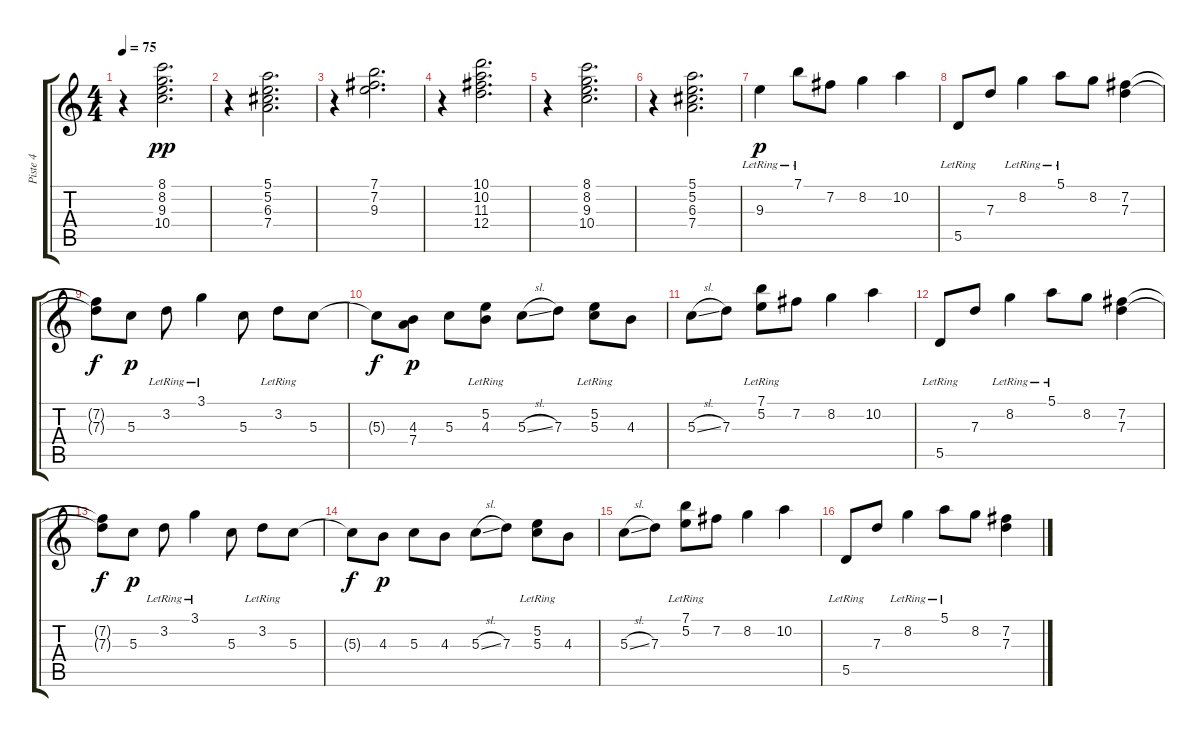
\track ("Piste 4" "Piste 4") {instrument overdrivenguitar}
\staff {score tabs}
\tuning (E4 B3 G3 D3 A2 E2) {hide}
\ts (4 4)
\tempo 75
\clef g2
\ks c
r.4{dy pp} (8.1 8.2 9.3 10.4).2{d} |
r.4 (5.1 5.2 6.3 7.4).2{d} |
r.4 (7.1 7.2 9.3).2{d} |
r.4 (10.1 10.2 11.3 12.4).2{d} |
r.4 (8.1 8.2 9.3 10.4).2{d} |
r.4 (5.1 5.2 6.3 7.4).2{d} |
9.3{lr}.4{dy p} 7.1{lr}.8 7.2.8 8.2.4 10.2.4 |
5.5{lr}.8 7.3.8 8.2{lr}.4 5.1{lr}.8 8.2.8 (7.2 7.3).4 |
(7.2{t} 7.3{t}).8{dy f} 5.3.8{dy p} 3.2{lr}.8 3.1{lr}.4 5.3.8 3.2{lr}.8 5.3.8 |
5.3{t}.8{dy f} (4.3 7.4).8{dy p} 5.3.8 (5.2{lr} 4.3).8 5.3{sl}.8 7.3.8 (5.2{lr} 5.3).8 4.3.8 |
5.3{sl}.8 7.3.8 (7.1{lr} 5.2).8 7.2.8 8.2.4 10.2.4 |
5.5{lr}.8 7.3.8 8.2{lr}.4 5.1{lr}.8 8.2.8 (7.2 7.3).4 |
(7.2{t} 7.3{t}).8{dy f} 5.3.8{dy p} 3.2{lr}.8 3.1{lr}.4 5.3.8 3.2{lr}.8 5.3.8 |
5.3{t}.8{dy f} 4.3.8{dy p} 5.3.8 4.3.8 5.3{sl}.8 7.3.8 (5.2{lr} 5.3).8 4.3.8 |
5.3{sl}.8 7.3.8 (7.1{lr} 5.2).8 7.2.8 8.2.4 10.2.4 |
5.5{lr}.8 7.3.8 8.2{lr}.4 5.1{lr}.8 8.2.8 (7.2 7.3).4
